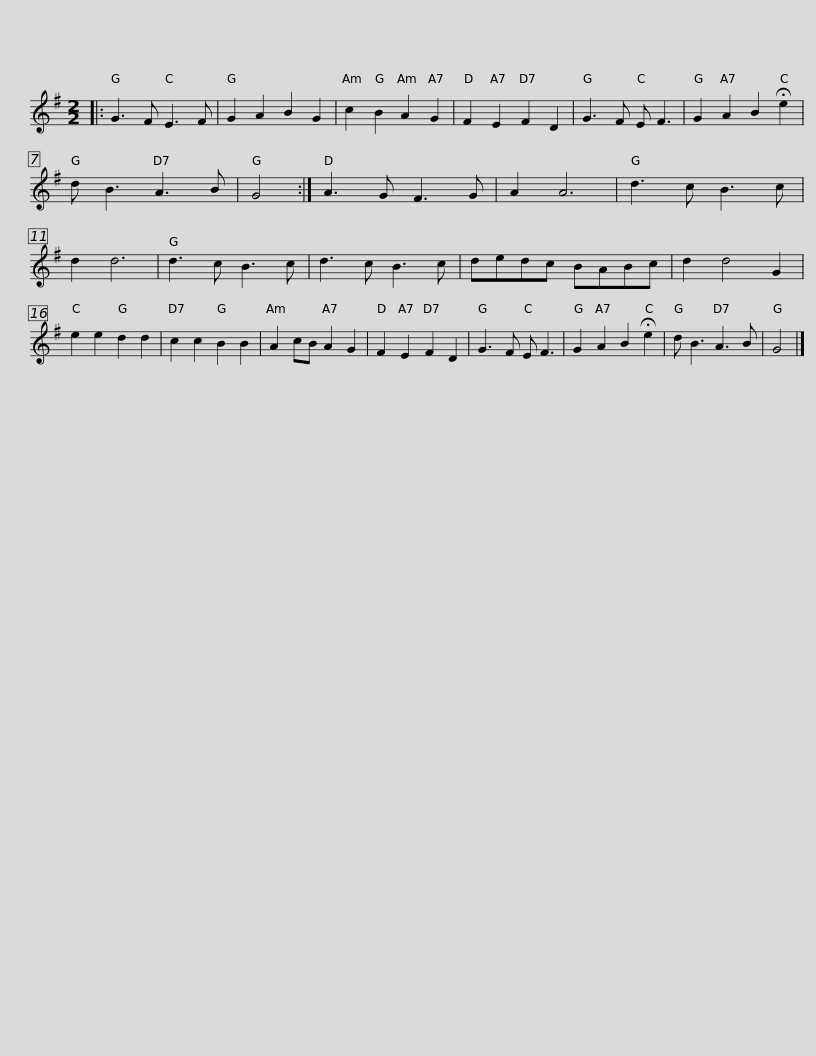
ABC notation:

X:1
L:1/8
M:2/2
I:linebreak $
K:G
V:1 treble
V:1
|: G3 F E3 F | G2 A2 B2 G2 | c2 B2 A2 G2 | F2 E2 F2 D2 | G3 F E F3 | %5
 G2 A2 B2 !fermata!e2 | d B3 A3 B |$ G4 :| A3 G F3 G | A2 A6 | %10
 d3 c B3 c | d2 d6 | d3 c B3 c | d3 c B3 c | dedc BABc | %15
 d2 d4 G2 |$ e2 e2 d2 d2 | c2 c2 B2 B2 | A2 cB A2 G2 | F2 E2 F2 D2 | %20
 G3 F E F3 | G2 A2 B2 !fermata!e2 | d B3 A3 B | G4 |] %24
